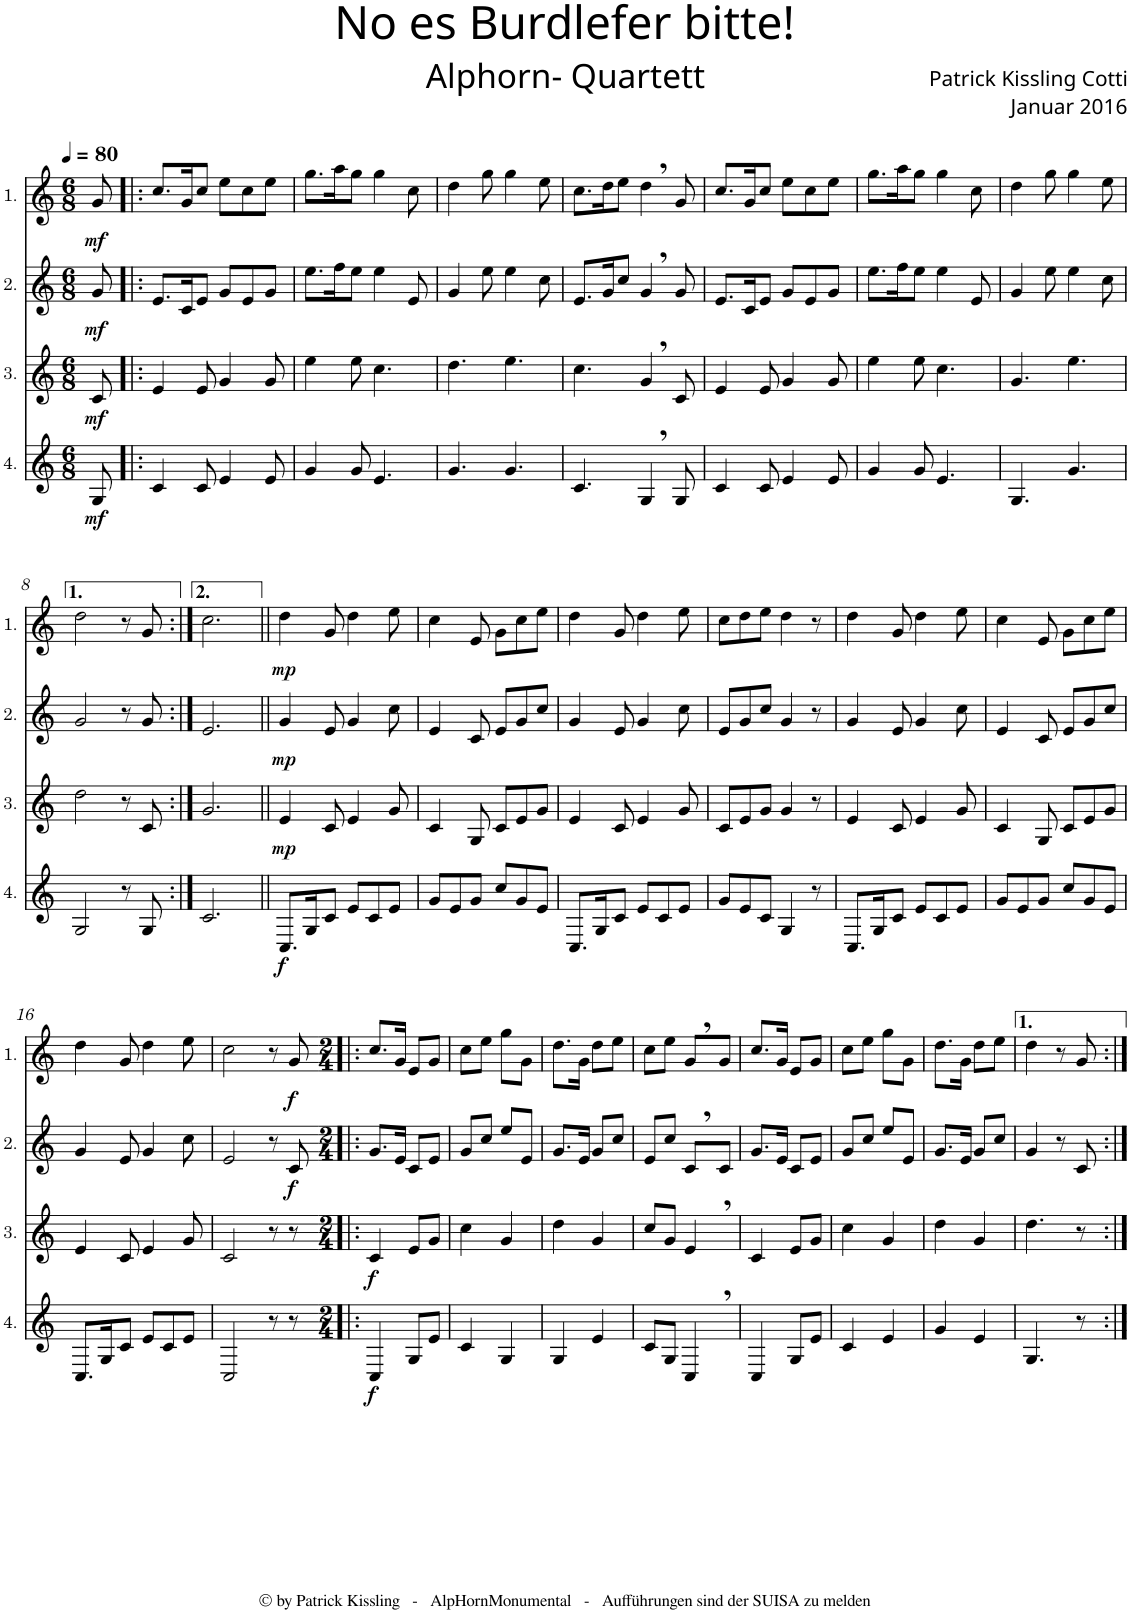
**kern	**dynam	**kern	**dynam	**kern	**dynam	**kern	**dynam
*part4	*part4	*part3	*part3	*part2	*part2	*part1	*part1
*staff4	*staff4	*staff3	*staff3	*staff2	*staff2	*staff1	*staff1
*I"4.	*	*I"3.	*	*I"2.	*	*I"1.	*
*clefG2	*	*clefG2	*	*clefG2	*	*clefG2	*
*Trd4c7	*	*Trd4c7	*	*Trd4c7	*	*Trd4c7	*
*k[]	*	*k[]	*	*k[]	*	*k[]	*
*M6/8	*	*M6/8	*	*M6/8	*	*M6/8	*
*MM80	*	*MM80	*	*MM80	*	*MM80	*
=	=	=	=	=	=	=	=
!	!LO:DY:b	!	!LO:DY:b	!	!LO:DY:b	!	!LO:DY:b
8G/	mf	8c/	mf	8g/	mf	8g/	mf
=1!|:	=1!|:	=1!|:	=1!|:	=1!|:	=1!|:	=1!|:	=1!|:
4c/	.	4e/	.	8.e/L	.	8.cc/L	.
.	.	.	.	16c/K	.	16g/K	.
8c/	.	8e/	.	8e/J	.	8cc/J	.
4e/	.	4g/	.	8g/L	.	8ee\L	.
.	.	.	.	8e/	.	8cc\	.
8e/	.	8g/	.	8g/J	.	8ee\J	.
=2	=2	=2	=2	=2	=2	=2	=2
4g/	.	4ee\	.	8.ee\L	.	8.gg\L	.
.	.	.	.	16ff\K	.	16aa\K	.
8g/	.	8ee\	.	8ee\J	.	8gg\J	.
4.e/	.	4.cc\	.	4ee\	.	4gg\	.
.	.	.	.	8e/	.	8cc\	.
=3	=3	=3	=3	=3	=3	=3	=3
4.g/	.	4.dd\	.	4g/	.	4dd\	.
.	.	.	.	8ee\	.	8gg\	.
4.g/	.	4.ee\	.	4ee\	.	4gg\	.
.	.	.	.	8cc\	.	8ee\	.
=4	=4	=4	=4	=4	=4	=4	=4
4.c/	.	4.cc\	.	8.e/L	.	8.cc\L	.
.	.	.	.	16g/K	.	16dd\K	.
.	.	.	.	8cc/J	.	8ee\J	.
4G,/	.	4g,/	.	4g,/	.	4dd,\	.
8G/	.	8c/	.	8g/	.	8g/	.
=5	=5	=5	=5	=5	=5	=5	=5
4c/	.	4e/	.	8.e/L	.	8.cc/L	.
.	.	.	.	16c/K	.	16g/K	.
8c/	.	8e/	.	8e/J	.	8cc/J	.
4e/	.	4g/	.	8g/L	.	8ee\L	.
.	.	.	.	8e/	.	8cc\	.
8e/	.	8g/	.	8g/J	.	8ee\J	.
=6	=6	=6	=6	=6	=6	=6	=6
4g/	.	4ee\	.	8.ee\L	.	8.gg\L	.
.	.	.	.	16ff\K	.	16aa\K	.
8g/	.	8ee\	.	8ee\J	.	8gg\J	.
4.e/	.	4.cc\	.	4ee\	.	4gg\	.
.	.	.	.	8e/	.	8cc\	.
=7	=7	=7	=7	=7	=7	=7	=7
4.G/	.	4.g/	.	4g/	.	4dd\	.
.	.	.	.	8ee\	.	8gg\	.
4.g/	.	4.ee\	.	4ee\	.	4gg\	.
.	.	.	.	8cc\	.	8ee\	.
!!LO:LB:g=z
=8	=8	=8	=8	=8	=8	=8	=8
2G/	.	2dd\	.	2g/	.	2dd\	.
8r	.	8r	.	8r	.	8r	.
8G/	.	8c/	.	8g/	.	8g/	.
=9:|!	=9:|!	=9:|!	=9:|!	=9:|!	=9:|!	=9:|!	=9:|!
2.c/	.	2.g/	.	2.e/	.	2.cc\	.
=10||	=10||	=10||	=10||	=10||	=10||	=10||	=10||
!	!LO:DY:b	!	!LO:DY:b	!	!LO:DY:b	!	!LO:DY:b
8.C/L	f	4e/	mp	4g/	mp	4dd\	mp
16G/K	.	.	.	.	.	.	.
8c/J	.	8c/	.	8e/	.	8g/	.
8e/L	.	4e/	.	4g/	.	4dd\	.
8c/	.	.	.	.	.	.	.
8e/J	.	8g/	.	8cc\	.	8ee\	.
=11	=11	=11	=11	=11	=11	=11	=11
8g/L	.	4c/	.	4e/	.	4cc\	.
8e/	.	.	.	.	.	.	.
8g/J	.	8G/	.	8c/	.	8e/	.
8cc/L	.	8c/L	.	8e/L	.	8g\L	.
8g/	.	8e/	.	8g/	.	8cc\	.
8e/J	.	8g/J	.	8cc/J	.	8ee\J	.
=12	=12	=12	=12	=12	=12	=12	=12
8.C/L	.	4e/	.	4g/	.	4dd\	.
16G/K	.	.	.	.	.	.	.
8c/J	.	8c/	.	8e/	.	8g/	.
8e/L	.	4e/	.	4g/	.	4dd\	.
8c/	.	.	.	.	.	.	.
8e/J	.	8g/	.	8cc\	.	8ee\	.
=13	=13	=13	=13	=13	=13	=13	=13
8g/L	.	8c/L	.	8e/L	.	8cc\L	.
8e/	.	8e/	.	8g/	.	8dd\	.
8c/J	.	8g/J	.	8cc/J	.	8ee\J	.
4G/	.	4g/	.	4g/	.	4dd\	.
8r	.	8r	.	8r	.	8r	.
=14	=14	=14	=14	=14	=14	=14	=14
8.C/L	.	4e/	.	4g/	.	4dd\	.
16G/K	.	.	.	.	.	.	.
8c/J	.	8c/	.	8e/	.	8g/	.
8e/L	.	4e/	.	4g/	.	4dd\	.
8c/	.	.	.	.	.	.	.
8e/J	.	8g/	.	8cc\	.	8ee\	.
=15	=15	=15	=15	=15	=15	=15	=15
8g/L	.	4c/	.	4e/	.	4cc\	.
8e/	.	.	.	.	.	.	.
8g/J	.	8G/	.	8c/	.	8e/	.
8cc/L	.	8c/L	.	8e/L	.	8g\L	.
8g/	.	8e/	.	8g/	.	8cc\	.
8e/J	.	8g/J	.	8cc/J	.	8ee\J	.
!!LO:LB:g=z
=16	=16	=16	=16	=16	=16	=16	=16
8.C/L	.	4e/	.	4g/	.	4dd\	.
16G/K	.	.	.	.	.	.	.
8c/J	.	8c/	.	8e/	.	8g/	.
8e/L	.	4e/	.	4g/	.	4dd\	.
8c/	.	.	.	.	.	.	.
8e/J	.	8g/	.	8cc\	.	8ee\	.
=17	=17	=17	=17	=17	=17	=17	=17
2C/	.	2c/	.	2e/	.	2cc\	.
8r	.	8r	.	8r	.	8r	.
!	!	!	!	!	!LO:DY:b	!	!LO:DY:b
8r	.	8r	.	8c/	f	8g/	f
=18!|:	=18!|:	=18!|:	=18!|:	=18!|:	=18!|:	=18!|:	=18!|:
*M2/4	*	*M2/4	*	*M2/4	*	*M2/4	*
!	!LO:DY:b	!	!LO:DY:b	!	!	!	!
4C/	f	4c/	f	8.g/L	.	8.cc/L	.
.	.	.	.	16e/Jk	.	16g/Jk	.
8G/L	.	8e/L	.	8c/L	.	8e/L	.
8e/J	.	8g/J	.	8e/J	.	8g/J	.
=19	=19	=19	=19	=19	=19	=19	=19
4c/	.	4cc\	.	8g/L	.	8cc\L	.
.	.	.	.	8cc/J	.	8ee\J	.
4G/	.	4g/	.	8ee/L	.	8gg\L	.
.	.	.	.	8e/J	.	8g\J	.
=20	=20	=20	=20	=20	=20	=20	=20
4G/	.	4dd\	.	8.g/L	.	8.dd\L	.
.	.	.	.	16e/Jk	.	16g\Jk	.
4e/	.	4g/	.	8g/L	.	8dd\L	.
.	.	.	.	8cc/J	.	8ee\J	.
=21	=21	=21	=21	=21	=21	=21	=21
8c/L	.	8cc/L	.	8e/L	.	8cc\L	.
8G/J	.	8g/J	.	8cc/J	.	8ee\J	.
4C,/	.	4e,/	.	8c,/L	.	8g,/L	.
.	.	.	.	8c/J	.	8g/J	.
=22	=22	=22	=22	=22	=22	=22	=22
4C/	.	4c/	.	8.g/L	.	8.cc/L	.
.	.	.	.	16e/Jk	.	16g/Jk	.
8G/L	.	8e/L	.	8c/L	.	8e/L	.
8e/J	.	8g/J	.	8e/J	.	8g/J	.
=23	=23	=23	=23	=23	=23	=23	=23
4c/	.	4cc\	.	8g/L	.	8cc\L	.
.	.	.	.	8cc/J	.	8ee\J	.
4e/	.	4g/	.	8ee/L	.	8gg\L	.
.	.	.	.	8e/J	.	8g\J	.
=24	=24	=24	=24	=24	=24	=24	=24
4g/	.	4dd\	.	8.g/L	.	8.dd\L	.
.	.	.	.	16e/Jk	.	16g\Jk	.
4e/	.	4g/	.	8g/L	.	8dd\L	.
.	.	.	.	8cc/J	.	8ee\J	.
=25	=25	=25	=25	=25	=25	=25	=25
4.G/	.	4.dd\	.	4g/	.	4dd\	.
.	.	.	.	8r	.	8r	.
8r	.	8r	.	8c/	.	8g/	.
=:|!	=:|!	=:|!	=:|!	=:|!	=:|!	=:|!	=:|!
*-	*-	*-	*-	*-	*-	*-	*-
